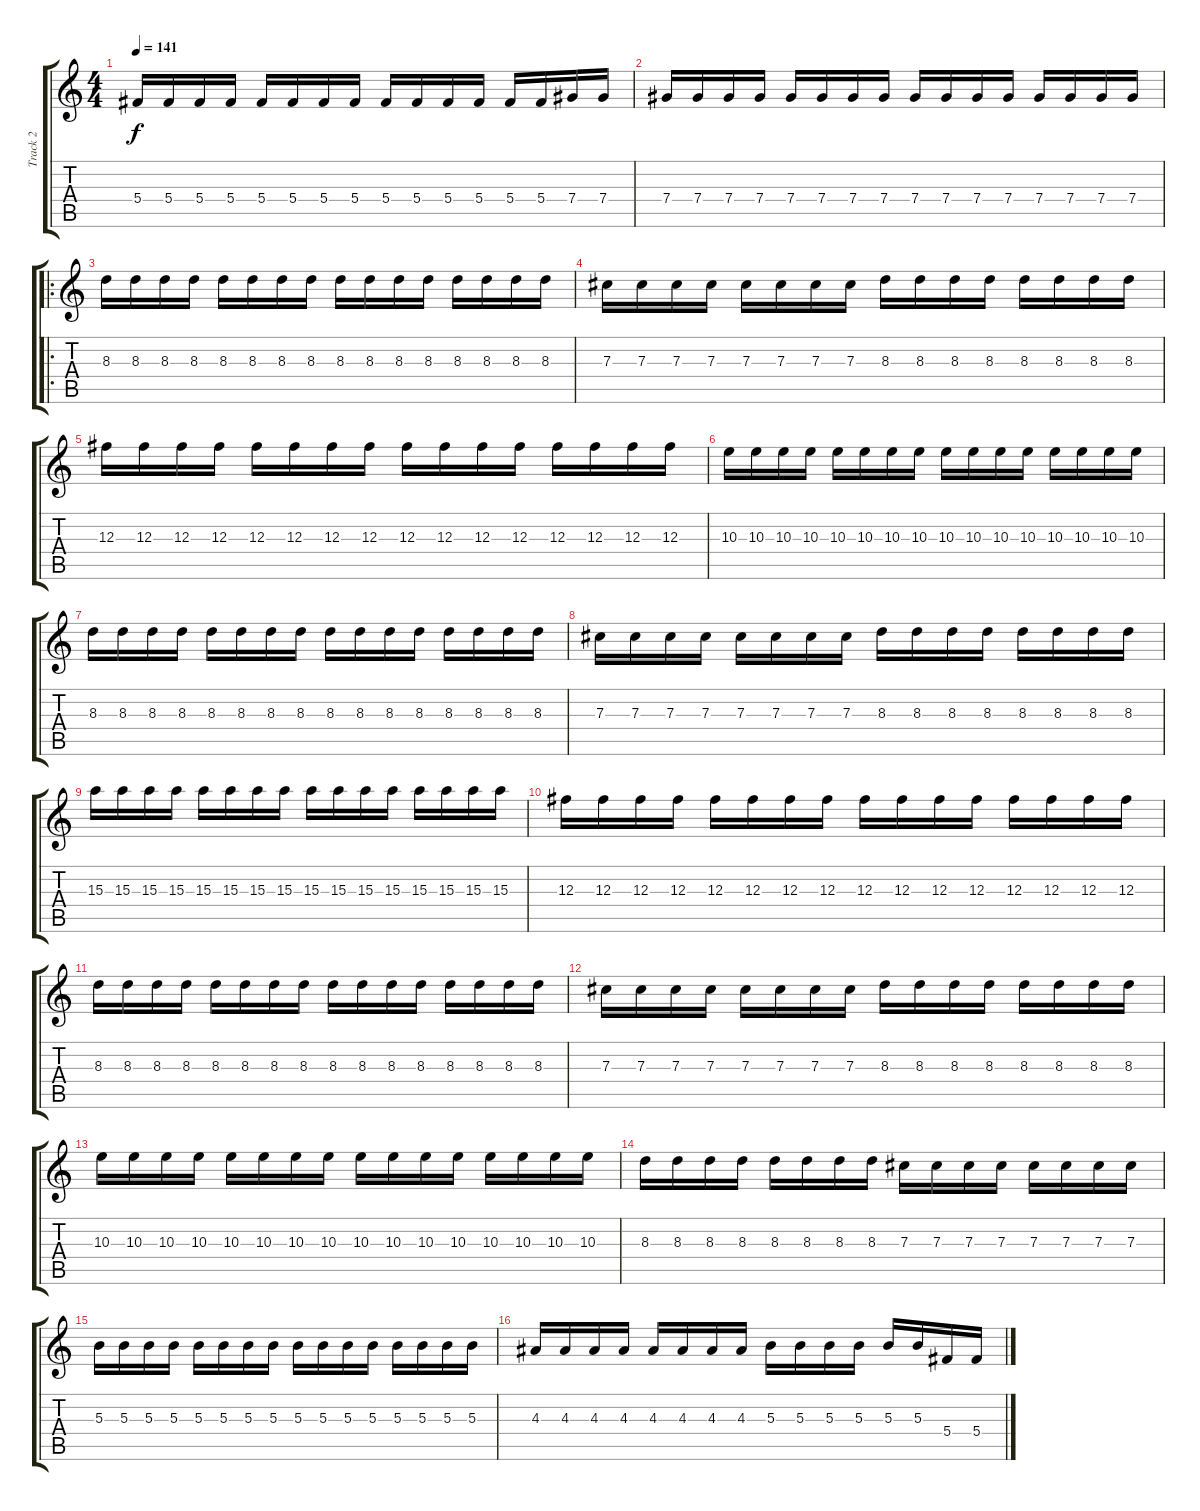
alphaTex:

\track ("Track 2" "Track 2") {instrument distortionguitar}
\staff {score tabs}
\tuning (Eb4 Bb3 Gb3 Db3 Ab2 Db2) {hide}
\ts (4 4)
\tempo 141
\clef g2
\ks c
5.4.16{dy f} 5.4.16 5.4.16 5.4.16 5.4.16 5.4.16 5.4.16 5.4.16 5.4.16 5.4.16 5.4.16 5.4.16 5.4.16 5.4.16 7.4.16 7.4.16 |
7.4.16 7.4.16 7.4.16 7.4.16 7.4.16 7.4.16 7.4.16 7.4.16 7.4.16 7.4.16 7.4.16 7.4.16 7.4.16 7.4.16 7.4.16 7.4.16 |
\ro
8.3.16 8.3.16 8.3.16 8.3.16 8.3.16 8.3.16 8.3.16 8.3.16 8.3.16 8.3.16 8.3.16 8.3.16 8.3.16 8.3.16 8.3.16 8.3.16 |
7.3.16 7.3.16 7.3.16 7.3.16 7.3.16 7.3.16 7.3.16 7.3.16 8.3.16 8.3.16 8.3.16 8.3.16 8.3.16 8.3.16 8.3.16 8.3.16 |
12.3.16 12.3.16 12.3.16 12.3.16 12.3.16 12.3.16 12.3.16 12.3.16 12.3.16 12.3.16 12.3.16 12.3.16 12.3.16 12.3.16 12.3.16 12.3.16 |
10.3.16 10.3.16 10.3.16 10.3.16 10.3.16 10.3.16 10.3.16 10.3.16 10.3.16 10.3.16 10.3.16 10.3.16 10.3.16 10.3.16 10.3.16 10.3.16 |
8.3.16 8.3.16 8.3.16 8.3.16 8.3.16 8.3.16 8.3.16 8.3.16 8.3.16 8.3.16 8.3.16 8.3.16 8.3.16 8.3.16 8.3.16 8.3.16 |
7.3.16 7.3.16 7.3.16 7.3.16 7.3.16 7.3.16 7.3.16 7.3.16 8.3.16 8.3.16 8.3.16 8.3.16 8.3.16 8.3.16 8.3.16 8.3.16 |
15.3.16 15.3.16 15.3.16 15.3.16 15.3.16 15.3.16 15.3.16 15.3.16 15.3.16 15.3.16 15.3.16 15.3.16 15.3.16 15.3.16 15.3.16 15.3.16 |
12.3.16 12.3.16 12.3.16 12.3.16 12.3.16 12.3.16 12.3.16 12.3.16 12.3.16 12.3.16 12.3.16 12.3.16 12.3.16 12.3.16 12.3.16 12.3.16 |
8.3.16 8.3.16 8.3.16 8.3.16 8.3.16 8.3.16 8.3.16 8.3.16 8.3.16 8.3.16 8.3.16 8.3.16 8.3.16 8.3.16 8.3.16 8.3.16 |
7.3.16 7.3.16 7.3.16 7.3.16 7.3.16 7.3.16 7.3.16 7.3.16 8.3.16 8.3.16 8.3.16 8.3.16 8.3.16 8.3.16 8.3.16 8.3.16 |
10.3.16 10.3.16 10.3.16 10.3.16 10.3.16 10.3.16 10.3.16 10.3.16 10.3.16 10.3.16 10.3.16 10.3.16 10.3.16 10.3.16 10.3.16 10.3.16 |
8.3.16 8.3.16 8.3.16 8.3.16 8.3.16 8.3.16 8.3.16 8.3.16 7.3.16 7.3.16 7.3.16 7.3.16 7.3.16 7.3.16 7.3.16 7.3.16 |
5.3.16 5.3.16 5.3.16 5.3.16 5.3.16 5.3.16 5.3.16 5.3.16 5.3.16 5.3.16 5.3.16 5.3.16 5.3.16 5.3.16 5.3.16 5.3.16 |
4.3.16 4.3.16 4.3.16 4.3.16 4.3.16 4.3.16 4.3.16 4.3.16 5.3.16 5.3.16 5.3.16 5.3.16 5.3.16 5.3.16 5.4.16 5.4.16
